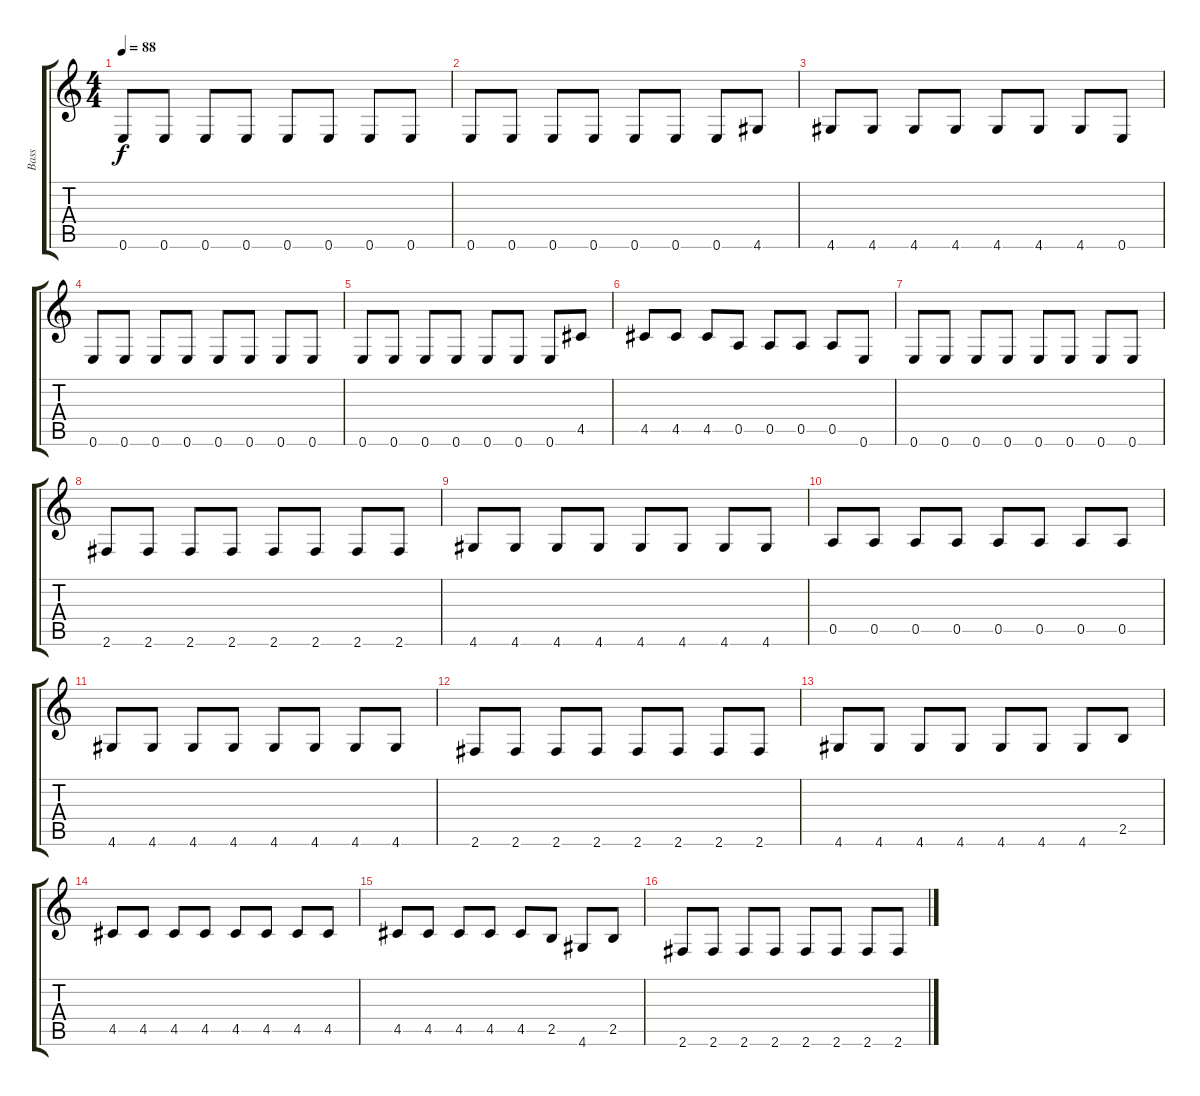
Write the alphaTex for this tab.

\track ("Bass" "Bass") {instrument electricbassfinger}
\staff {score tabs}
\tuning (E4 B3 G3 D3 A2 E2) {hide}
\ts (4 4)
\tempo 88
\clef g2
\ks c
0.6.8{dy f} 0.6.8 0.6.8 0.6.8 0.6.8 0.6.8 0.6.8 0.6.8 |
0.6.8 0.6.8 0.6.8 0.6.8 0.6.8 0.6.8 0.6.8 4.6.8 |
4.6.8 4.6.8 4.6.8 4.6.8 4.6.8 4.6.8 4.6.8 0.6.8 |
0.6.8 0.6.8 0.6.8 0.6.8 0.6.8 0.6.8 0.6.8 0.6.8 |
0.6.8 0.6.8 0.6.8 0.6.8 0.6.8 0.6.8 0.6.8 4.5.8 |
4.5.8 4.5.8 4.5.8 0.5.8 0.5.8 0.5.8 0.5.8 0.6.8 |
0.6.8 0.6.8 0.6.8 0.6.8 0.6.8 0.6.8 0.6.8 0.6.8 |
2.6.8 2.6.8 2.6.8 2.6.8 2.6.8 2.6.8 2.6.8 2.6.8 |
4.6.8 4.6.8 4.6.8 4.6.8 4.6.8 4.6.8 4.6.8 4.6.8 |
0.5.8 0.5.8 0.5.8 0.5.8 0.5.8 0.5.8 0.5.8 0.5.8 |
4.6.8 4.6.8 4.6.8 4.6.8 4.6.8 4.6.8 4.6.8 4.6.8 |
2.6.8 2.6.8 2.6.8 2.6.8 2.6.8 2.6.8 2.6.8 2.6.8 |
4.6.8 4.6.8 4.6.8 4.6.8 4.6.8 4.6.8 4.6.8 2.5.8 |
4.5.8 4.5.8 4.5.8 4.5.8 4.5.8 4.5.8 4.5.8 4.5.8 |
4.5.8 4.5.8 4.5.8 4.5.8 4.5.8 2.5.8 4.6.8 2.5.8 |
2.6.8 2.6.8 2.6.8 2.6.8 2.6.8 2.6.8 2.6.8 2.6.8
